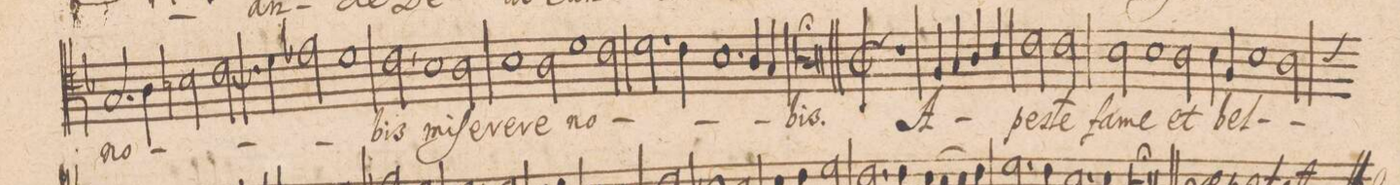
**kern	**text
*I"[CANTVS]	*
*clefC4	*
*k[b-]	*
*met(C|)	*
*M2/1	*
=9-	=9-
2.G/	no-
4A\	.
2Bn\	.
[<2c\	.
=10-	=10-
4c\]	.
4d\	.
2e-X\	.
1d\	.
=11-	=11-
2c,\	-bis
1B-\	mi-
2A\	-ſe-
=12-	=12-
1B-\	-re-
2A\	-re
1d\	no-
=13-	=13-
2c\	.
2.d\	.
4c\	.
=14-	=14-
1.B-\	.
4A/	.
4G/	.
=15-	=15-
0A\;	-bis.
=16||-	=16||-
*M2/1	*
*met(C|)	*
1r	.
4F/	A
4G/	.
4A/	.
4B-/	.
=17-	=17-
2c\	-pes-
2c\	-te
2B-\	fa-
1B-\	-me
=18-	=18-
2A\	et
4B-\	bel-
4F/	.
1B-\	.
=19-	=19-
*custos:b	*
2A\	.
*-	*-
